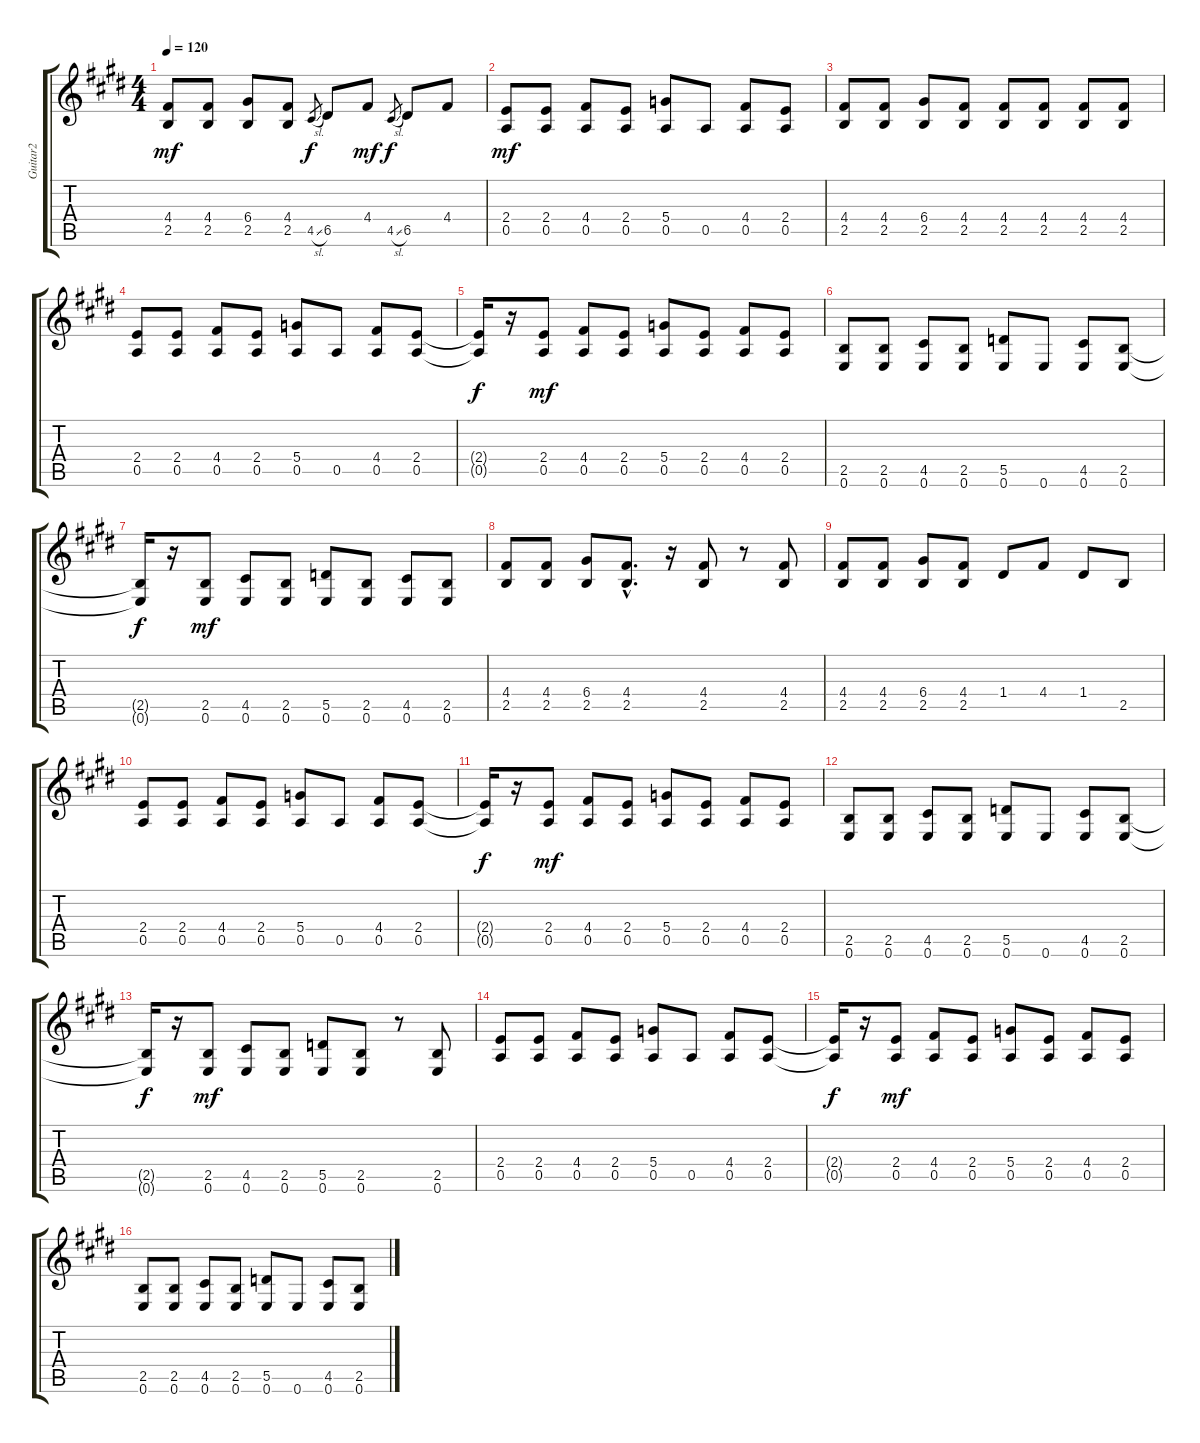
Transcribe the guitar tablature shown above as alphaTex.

\track ("Guitar2" "Guitar2") {instrument acousticguitarnylon}
\staff {score tabs}
\tuning (E4 B3 G3 D3 A2 E2) {hide}
\ts (4 4)
\tempo 120
\clef g2
\ks e
(4.4 2.5).8{dy mf} (4.4 2.5).8 (6.4 2.5).8 (4.4 2.5).8 4.5{sl}.8{gr dy f} 6.5.8 4.4.8{dy mf} 4.5{sl}.8{gr dy f} 6.5.8 4.4.8 |
(2.4 0.5).8{dy mf} (2.4 0.5).8 (4.4 0.5).8 (2.4 0.5).8 (5.4 0.5).8 0.5.8 (4.4 0.5).8 (2.4 0.5).8 |
(4.4 2.5).8 (4.4 2.5).8 (6.4 2.5).8 (4.4 2.5).8 (4.4 2.5).8 (4.4 2.5).8 (4.4 2.5).8 (4.4 2.5).8 |
(2.4 0.5).8 (2.4 0.5).8 (4.4 0.5).8 (2.4 0.5).8 (5.4 0.5).8 0.5.8 (4.4 0.5).8 (2.4 0.5).8 |
(2.4{t} 0.5{t}).16{dy f} r.16 (2.4 0.5).8{dy mf} (4.4 0.5).8 (2.4 0.5).8 (5.4 0.5).8 (2.4 0.5).8 (4.4 0.5).8 (2.4 0.5).8 |
(2.5 0.6).8 (2.5 0.6).8 (4.5 0.6).8 (2.5 0.6).8 (5.5 0.6).8 0.6.8 (4.5 0.6).8 (2.5 0.6).8 |
(2.5{t} 0.6{t}).16{dy f} r.16 (2.5 0.6).8{dy mf} (4.5 0.6).8 (2.5 0.6).8 (5.5 0.6).8 (2.5 0.6).8 (4.5 0.6).8 (2.5 0.6).8 |
(4.4 2.5).8 (4.4 2.5).8 (6.4 2.5).8 (4.4{hac} 2.5{hac}).8{d} r.16 (4.4 2.5).8 r.8 (4.4 2.5).8 |
(4.4 2.5).8 (4.4 2.5).8 (6.4 2.5).8 (4.4 2.5).8 1.4.8 4.4.8 1.4.8 2.5.8 |
(2.4 0.5).8 (2.4 0.5).8 (4.4 0.5).8 (2.4 0.5).8 (5.4 0.5).8 0.5.8 (4.4 0.5).8 (2.4 0.5).8 |
(2.4{t} 0.5{t}).16{dy f} r.16 (2.4 0.5).8{dy mf} (4.4 0.5).8 (2.4 0.5).8 (5.4 0.5).8 (2.4 0.5).8 (4.4 0.5).8 (2.4 0.5).8 |
(2.5 0.6).8 (2.5 0.6).8 (4.5 0.6).8 (2.5 0.6).8 (5.5 0.6).8 0.6.8 (4.5 0.6).8 (2.5 0.6).8 |
(2.5{t} 0.6{t}).16{dy f} r.16 (2.5 0.6).8{dy mf} (4.5 0.6).8 (2.5 0.6).8 (5.5 0.6).8 (2.5 0.6).8 r.8 (2.5 0.6).8 |
(2.4 0.5).8 (2.4 0.5).8 (4.4 0.5).8 (2.4 0.5).8 (5.4 0.5).8 0.5.8 (4.4 0.5).8 (2.4 0.5).8 |
(2.4{t} 0.5{t}).16{dy f} r.16 (2.4 0.5).8{dy mf} (4.4 0.5).8 (2.4 0.5).8 (5.4 0.5).8 (2.4 0.5).8 (4.4 0.5).8 (2.4 0.5).8 |
(2.5 0.6).8 (2.5 0.6).8 (4.5 0.6).8 (2.5 0.6).8 (5.5 0.6).8 0.6.8 (4.5 0.6).8 (2.5 0.6).8
